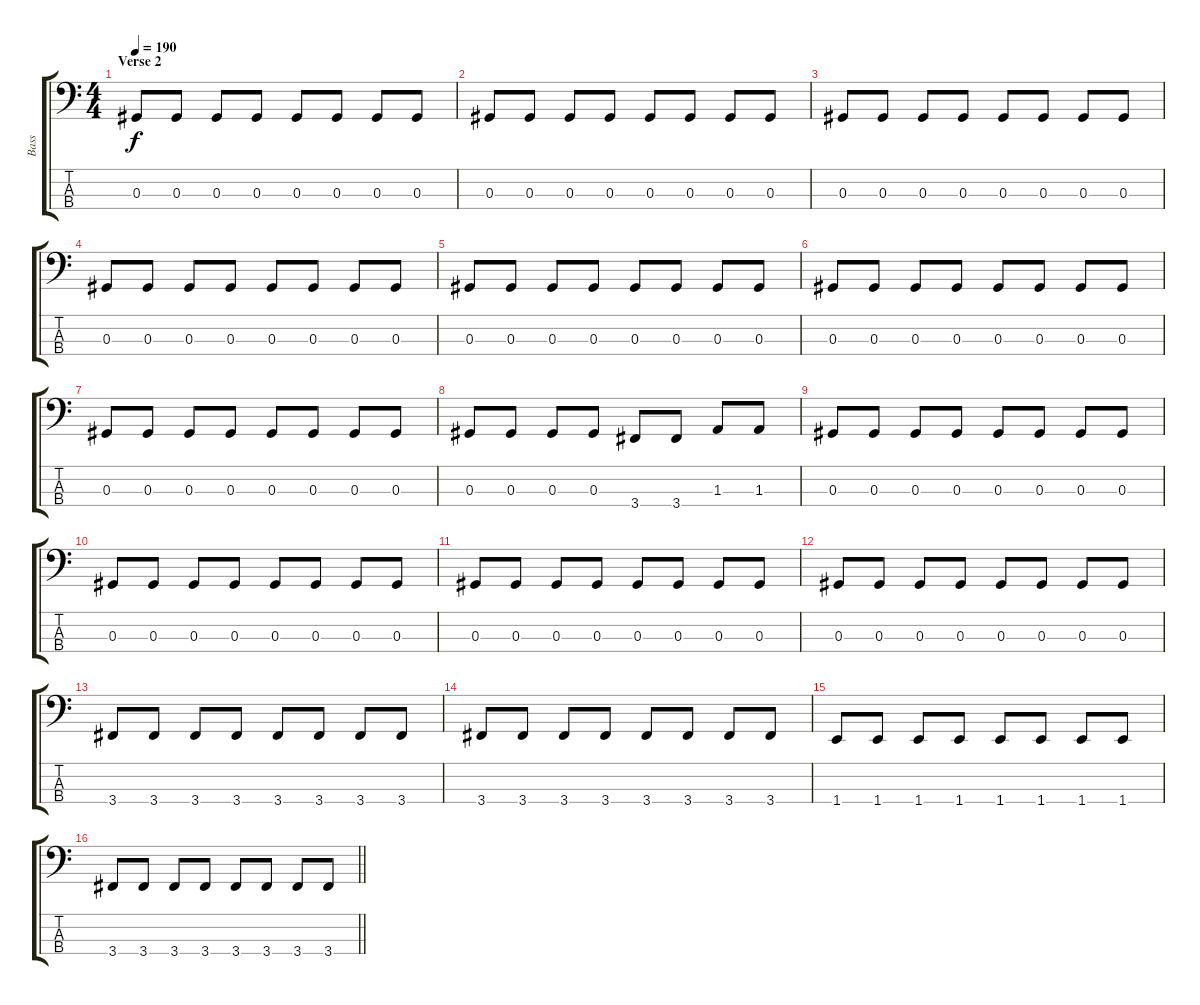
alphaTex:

\track ("Bass" "Bass") {instrument electricbassfinger}
\staff {score tabs}
\tuning (Gb2 Db2 Ab1 Eb1) {hide}
\ts (4 4)
\section ("" "Verse 2")
\tempo 190
\clef f4
\ks c
0.3.8{dy f} 0.3.8 0.3.8 0.3.8 0.3.8 0.3.8 0.3.8 0.3.8 |
0.3.8 0.3.8 0.3.8 0.3.8 0.3.8 0.3.8 0.3.8 0.3.8 |
0.3.8 0.3.8 0.3.8 0.3.8 0.3.8 0.3.8 0.3.8 0.3.8 |
0.3.8 0.3.8 0.3.8 0.3.8 0.3.8 0.3.8 0.3.8 0.3.8 |
0.3.8 0.3.8 0.3.8 0.3.8 0.3.8 0.3.8 0.3.8 0.3.8 |
0.3.8 0.3.8 0.3.8 0.3.8 0.3.8 0.3.8 0.3.8 0.3.8 |
0.3.8 0.3.8 0.3.8 0.3.8 0.3.8 0.3.8 0.3.8 0.3.8 |
0.3.8 0.3.8 0.3.8 0.3.8 3.4.8 3.4.8 1.3.8 1.3.8 |
0.3.8 0.3.8 0.3.8 0.3.8 0.3.8 0.3.8 0.3.8 0.3.8 |
0.3.8 0.3.8 0.3.8 0.3.8 0.3.8 0.3.8 0.3.8 0.3.8 |
0.3.8 0.3.8 0.3.8 0.3.8 0.3.8 0.3.8 0.3.8 0.3.8 |
0.3.8 0.3.8 0.3.8 0.3.8 0.3.8 0.3.8 0.3.8 0.3.8 |
3.4.8 3.4.8 3.4.8 3.4.8 3.4.8 3.4.8 3.4.8 3.4.8 |
3.4.8 3.4.8 3.4.8 3.4.8 3.4.8 3.4.8 3.4.8 3.4.8 |
1.4.8 1.4.8 1.4.8 1.4.8 1.4.8 1.4.8 1.4.8 1.4.8 |
\barLineRight lightlight
3.4.8 3.4.8 3.4.8 3.4.8 3.4.8 3.4.8 3.4.8 3.4.8
